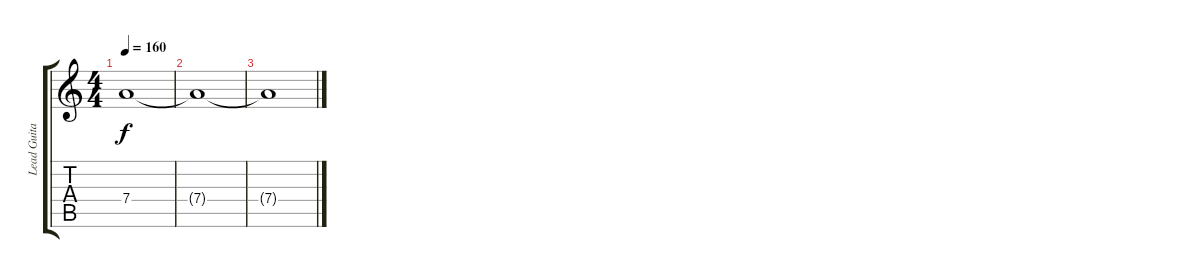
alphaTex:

\track ("Lead Guitar" "Lead Guita") {instrument electricguitarclean}
\staff {score tabs}
\tuning (E4 B3 G3 D3 A2 E2) {hide}
\ts (4 4)
\tempo 160
\clef g2
\ks c
7.4{t}.1{dy f} |
7.4{t}.1 |
7.4{t}.1
